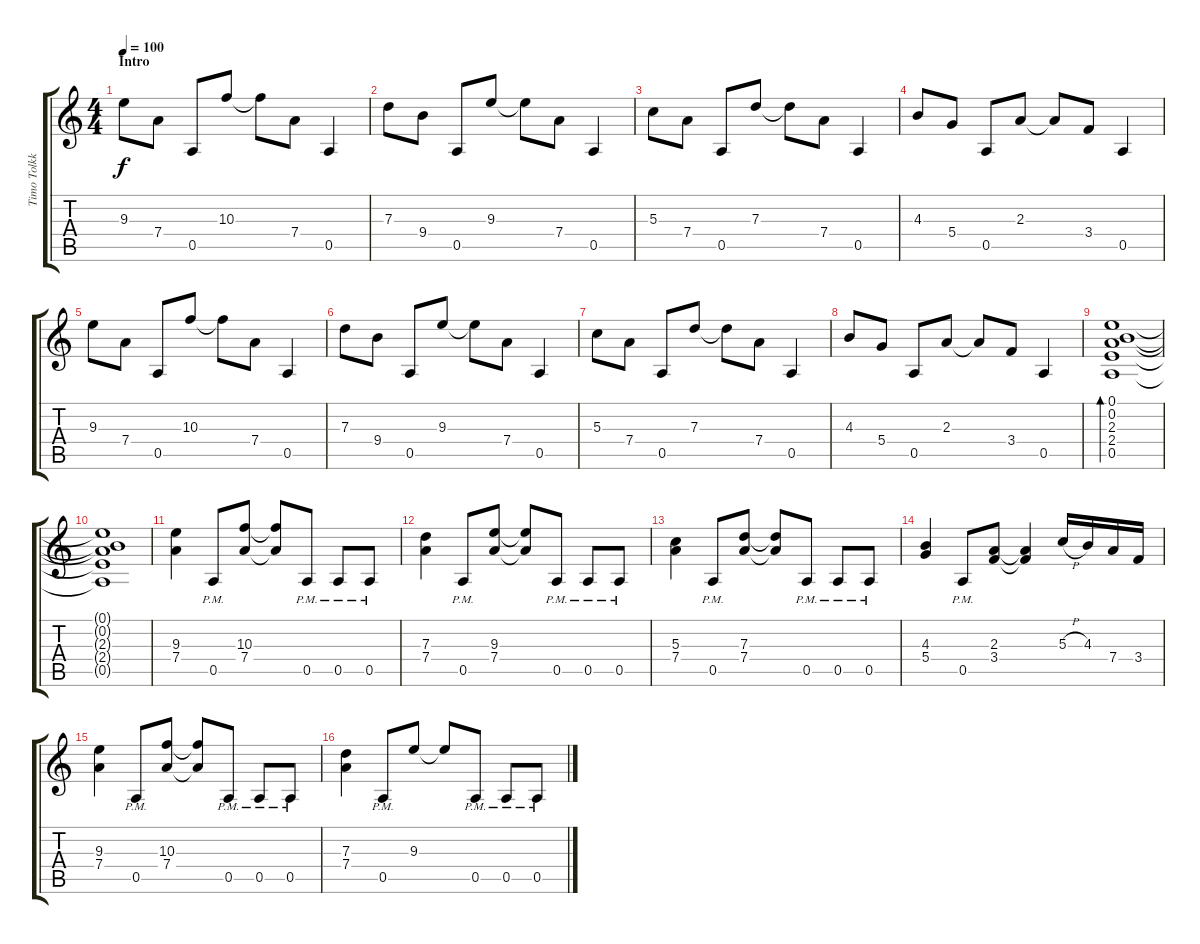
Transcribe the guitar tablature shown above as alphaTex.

\track ("Timo Tolkki" "Timo Tolkk") {instrument distortionguitar}
\staff {score tabs}
\tuning (E4 B3 G3 D3 A2 E2) {hide}
\ts (4 4)
\section ("" "Intro")
\tempo 100
\clef g2
\ks c
9.3.8{dy f instrument acousticguitarsteel} 7.4.8 0.5.8 10.3.8 10.3{t}.8 7.4.8 0.5.4 |
7.3.8 9.4.8 0.5.8 9.3.8 9.3{t}.8 7.4.8 0.5.4 |
5.3.8 7.4.8 0.5.8 7.3.8 7.3{t}.8 7.4.8 0.5.4 |
4.3.8 5.4.8 0.5.8 2.3.8 2.3{t}.8 3.4.8 0.5.4 |
9.3.8 7.4.8 0.5.8 10.3.8 10.3{t}.8 7.4.8 0.5.4 |
7.3.8 9.4.8 0.5.8 9.3.8 9.3{t}.8 7.4.8 0.5.4 |
5.3.8 7.4.8 0.5.8 7.3.8 7.3{t}.8 7.4.8 0.5.4 |
4.3.8 5.4.8 0.5.8 2.3.8 2.3{t}.8 3.4.8 0.5.4 |
(0.1 0.2 2.3 2.4 0.5).1{bd 240} |
(0.1{t} 0.2{t} 2.3{t} 2.4{t} 0.5{t}).1 |
(9.3 7.4).4{instrument distortionguitar} 0.5{pm}.8 (10.3 7.4).8 (10.3{t} 7.4{t}).8 0.5{pm}.8 0.5{pm}.8 0.5{pm}.8 |
(7.3 7.4).4 0.5{pm}.8 (9.3 7.4).8 (9.3{t} 7.4{t}).8 0.5{pm}.8 0.5{pm}.8 0.5{pm}.8 |
(5.3 7.4).4 0.5{pm}.8 (7.3 7.4).8 (7.3{t} 7.4{t}).8 0.5{pm}.8 0.5{pm}.8 0.5{pm}.8 |
(4.3 5.4).4 0.5{pm}.8 (2.3 3.4).8 (2.3{t} 3.4{t}).4 5.3{h}.16 4.3.16 7.4.16 3.4.16 |
(9.3 7.4).4 0.5{pm}.8 (10.3 7.4).8 (10.3{t} 7.4{t}).8 0.5{pm}.8 0.5{pm}.8 0.5{pm}.8 |
(7.3 7.4).4 0.5{pm}.8 9.3.8 9.3{t}.8 0.5{pm}.8 0.5{pm}.8 0.5{pm}.8
